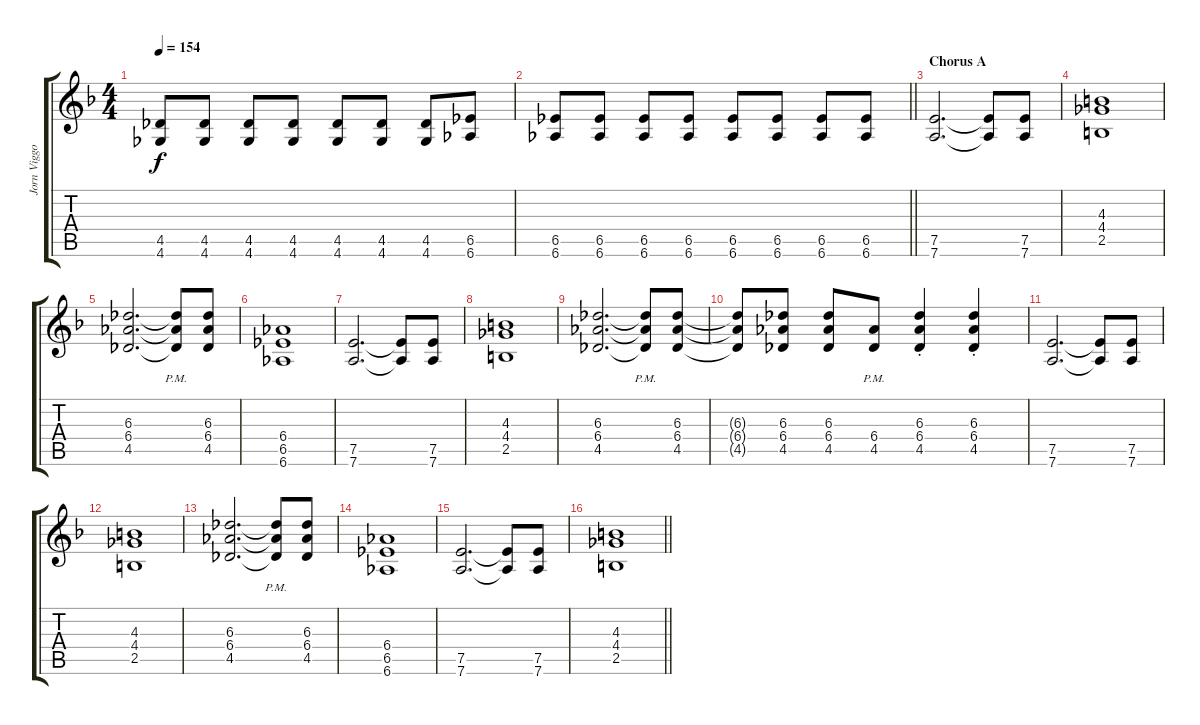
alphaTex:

\track ("Jorn Viggo Lofstad" "Jorn Viggo") {instrument distortionguitar}
\staff {score tabs}
\tuning (E4 B3 G3 D3 A2 D2) {hide}
\ts (4 4)
\tempo 154
\clef g2
\ks f
(4.5 4.6).8{dy f} (4.5 4.6).8 (4.5 4.6).8 (4.5 4.6).8 (4.5 4.6).8 (4.5 4.6).8 (4.5 4.6).8 (6.5 6.6).8 |
\barLineRight lightlight
(6.5 6.6).8 (6.5 6.6).8 (6.5 6.6).8 (6.5 6.6).8 (6.5 6.6).8 (6.5 6.6).8 (6.5 6.6).8 (6.5 6.6).8 |
\section ("" "Chorus A")
(7.5 7.6).2{d} (7.5{t} 7.6{t}).8 (7.5 7.6).8 |
(4.3 4.4 2.5).1 |
(6.3 6.4 4.5).2{d} (6.3{t} 6.4{pm t} 4.5{pm t}).8 (6.3 6.4 4.5).8 |
(6.4 6.5 6.6).1 |
(7.5 7.6).2{d} (7.5{t} 7.6{t}).8 (7.5 7.6).8 |
(4.3 4.4 2.5).1 |
(6.3 6.4 4.5).2{d} (6.3{t} 6.4{pm t} 4.5{pm t}).8 (6.3 6.4 4.5).8 |
(6.3{t} 6.4{t} 4.5{t}).8 (6.3 6.4 4.5).8 (6.3 6.4 4.5).8 (6.4{pm} 4.5{pm}).8 (6.3{st} 6.4{st} 4.5{st}).4 (6.3{st} 6.4{st} 4.5{st}).4 |
(7.5 7.6).2{d} (7.5{t} 7.6{t}).8 (7.5 7.6).8 |
(4.3 4.4 2.5).1 |
(6.3 6.4 4.5).2{d} (6.3{t} 6.4{pm t} 4.5{pm t}).8 (6.3 6.4 4.5).8 |
(6.4 6.5 6.6).1 |
(7.5 7.6).2{d} (7.5{t} 7.6{t}).8 (7.5 7.6).8 |
\barLineRight lightlight
(4.3 4.4 2.5).1
